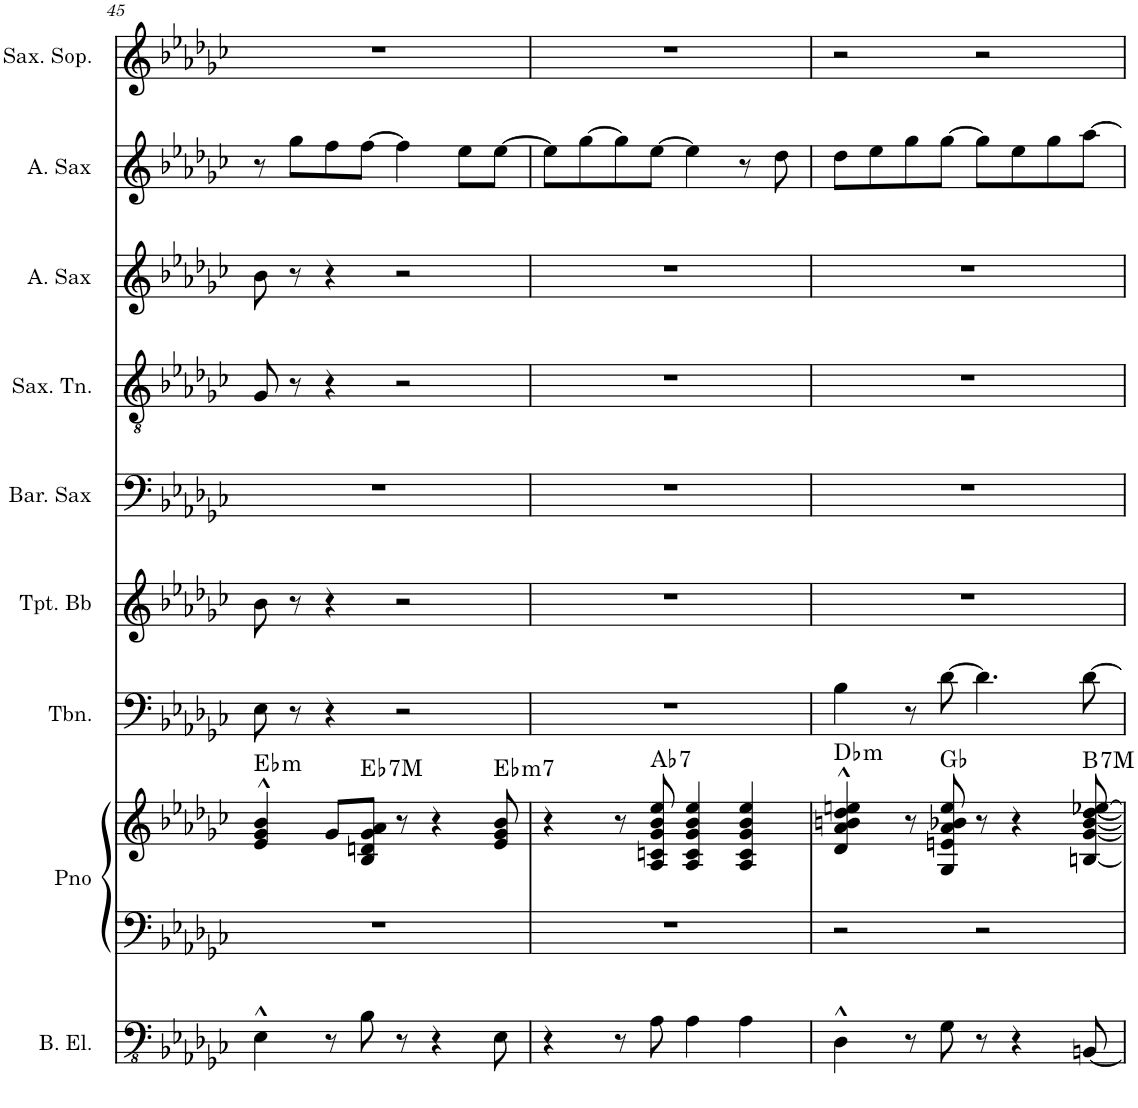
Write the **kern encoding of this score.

**kern	**kern	**kern	**harte	**kern	**kern	**kern	**kern	**kern	**kern	**kern
*part9	*part8	*part8	*part8	*part7	*part6	*part5	*part4	*part3	*part2	*part1
*staff10	*staff9	*staff8	*	*staff7	*staff6	*staff5	*staff4	*staff3	*staff2	*staff1
*I"Baixo elétrico	*I"Piano	*	*	*I"Trombone	*I"Trompete Bb	*I"Saxofone barítono	*I"Saxofone Tenor	*I"Saxofone Alto	*I"Saxofone Alto	*I"Saxofone Soprano
*I'B. El.	*I'Pno	*	*	*I'Tbn.	*I'Tpt. Bb	*	*I'Sax. Tn.	*	*	*I'Sax. Sop.
!!LO:PB:g=z
*clefFv4	*clefF4	*clefG2	*	*clefF4	*clefG2	*clefF4	*clefGv2	*clefG2	*clefG2	*clefG2
*	*	*	*	*	*ITrd1c2	*ITrd12c21	*ITrd8c14	*ITrd5c9	*ITrd5c9	*ITrd1c2
*k[b-e-a-d-g-c-]	*k[b-e-a-d-g-c-]	*k[b-e-a-d-g-c-]	*	*k[b-e-a-d-g-c-]	*k[b-e-a-d-g-c-]	*k[b-e-a-d-g-c-]	*k[b-e-a-d-g-c-]	*k[b-e-a-d-g-c-]	*k[b-e-a-d-g-c-]	*k[b-e-a-d-g-c-]
*M4/4	*M4/4	*M4/4	*	*M4/4	*M4/4	*M4/4	*M4/4	*M4/4	*M4/4	*M4/4
=45	=45	=45	=45	=45	=45	=45	=45	=45	=45	=45
!	!	!	!LO:H:kt=m	!	!	!	!	!	!	!
4EE-^^\	1r	4e-/^^ 4g-/^^ 4b-/^^	Eb:min	8E-\	8b-\	1r	8G-/	8b-\	8r	1r
.	.	.	.	8r	8r	.	8r	8r	8gg-\L	.
8r	.	8g-/L	.	4r	4r	.	4r	4r	8ff\	.
!	!	!	!LO:H:kt=7	!	!	!	!	!	!	!
8BB-\	.	8B-/ 8dn/ 8g-/ 8a-/J	Eb:7	.	.	.	.	.	[8ff\J	.
8r	.	8r	.	2r	2r	.	2r	2r	4ff\]	.
4r	.	4r	.	.	.	.	.	.	.	.
.	.	.	.	.	.	.	.	.	8ee-\L	.
!	!	!	!LO:H:kt=m7	!	!	!	!	!	!	!
8EE-\	.	8e-/ 8g-/ 8b-/	Eb:min7	.	.	.	.	.	[8ee-\J	.
=46	=46	=46	=46	=46	=46	=46	=46	=46	=46	=46
4r	1r	4r	.	1r	1r	1r	1r	1r	8ee-\L]	1r
.	.	.	.	.	.	.	.	.	[8gg-\	.
8r	.	8r	.	.	.	.	.	.	8gg-\]	.
!	!	!	!LO:H:kt=7	!	!	!	!	!	!	!
8AA-\	.	8A-/ 8cn/ 8g-/ 8b-/ 8ee-/	Ab:7	.	.	.	.	.	[8ee-\J	.
4AA-\	.	4A-/ 4c/ 4g-/ 4b-/ 4ee-/	.	.	.	.	.	.	4ee-\]	.
4AA-\	.	4A-/ 4c/ 4g-/ 4b-/ 4ee-/	.	.	.	.	.	.	8r	.
.	.	.	.	.	.	.	.	.	8dd-\	.
=47	=47	=47	=47	=47	=47	=47	=47	=47	=47	=47
!	!	!	!LO:H:kt=m	!	!	!	!	!	!	!
4DD-^^\	2r	4d-/^^ 4a-/^^ 4bn/^^ 4dd-/^^ 4een/^^	Db:min	4B-\	1r	1r	1r	1r	8dd-\L	2r
.	.	.	.	.	.	.	.	.	8ee-\	.
8r	.	8r	.	8r	.	.	.	.	8gg-\	.
8GG-\	.	8G-/ 8en/ 8a-/ 8b-X/ 8ee/	Gb:maj	[8d-\	.	.	.	.	[8gg-\J	.
8r	2r	8r	.	4.d-\]	.	.	.	.	8gg-\L]	2r
4r	.	4r	.	.	.	.	.	.	8ee-\	.
.	.	.	.	.	.	.	.	.	8gg-\	.
!	!	!	!LO:H:kt=7	!	!	!	!	!	!	!
[8BBBn/	.	[8Bn/ [8g-/ [8b-/ [8dd-/ [8ee-X/	B:7	[8d-\	.	.	.	.	[8aa-\J	.
=	=	=	=	=	=	=	=	=	=	=
*-	*-	*-	*-	*-	*-	*-	*-	*-	*-	*-
